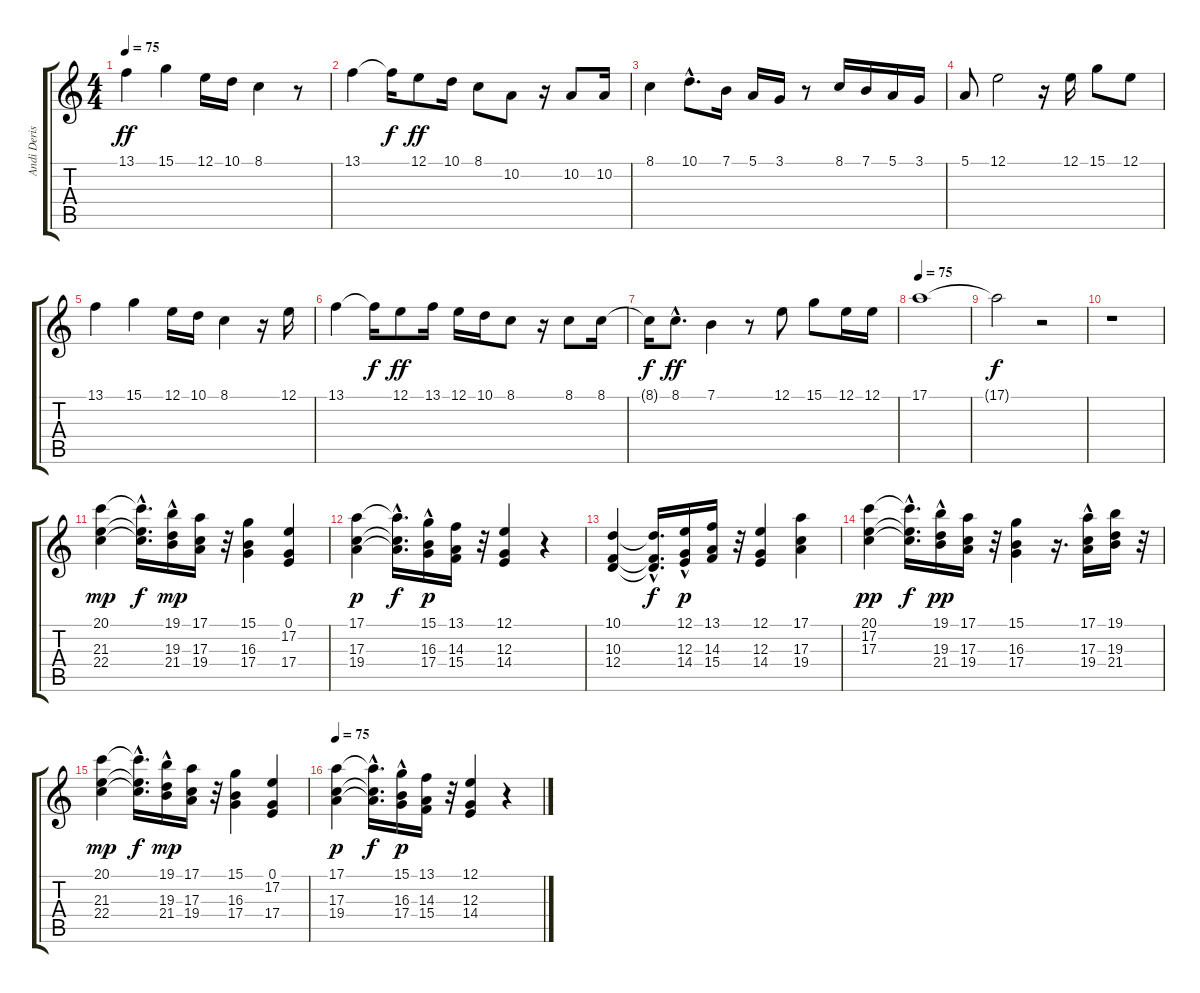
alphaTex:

\track ("Andi Deris" "Andi Deris") {instrument choiraahs}
\staff {score tabs}
\tuning (E4 B3 G3 D3 A2 E2) {hide}
\ts (4 4)
\tempo 75
\clef g2
\ks c
13.1.4{dy ff} 15.1.4 12.1.16 10.1.16 8.1.4 r.8 |
13.1.4 13.1{t}.16{dy f} 12.1.8{dy ff} 10.1.16 8.1.8 10.2.8 r.16 10.2.8 10.2.16 |
8.1.4 10.1{hac}.8{d} 7.1.16 5.1.16 3.1.16 r.8 8.1.16 7.1.16 5.1.16 3.1.16 |
5.1.8 12.1.2 r.16 12.1.16 15.1.8 12.1.8 |
13.1.4 15.1.4 12.1.16 10.1.16 8.1.4 r.16 12.1.16 |
13.1.4 13.1{t}.16{dy f} 12.1.8{dy ff} 13.1.16 12.1.16 10.1.16 8.1.8 r.16 8.1.8 8.1.16 |
8.1{t}.16{dy f} 8.1{hac}.8{d dy ff} 7.1.4 r.8 12.1.8 15.1.8 12.1.16 12.1.16 |
\tempo 75
17.1.1 |
17.1{t}.2{dy f} r.2 |
r.1 |
(20.1 21.3 22.4).4{dy mp} (20.1{hac t} 21.3{hac t} 22.4{hac t}).16{d dy f} (19.1{hac} 19.3{hac} 21.4{hac}).16{dy mp} (17.1 17.3 19.4).16 r.32 (15.1 16.3 17.4).4 (0.1 17.2 17.4).4 |
(17.1 17.3 19.4).4{dy p} (17.1{hac t} 17.3{hac t} 19.4{hac t}).16{d dy f} (15.1{hac} 16.3{hac} 17.4{hac}).16{dy p} (13.1 14.3 15.4).16 r.32 (12.1 12.3 14.4).4 r.4 |
(10.1 10.3 12.4).4 (10.1{hac t} 10.3{hac t} 12.4{hac t}).16{d dy f} (12.1{hac} 12.3{hac} 14.4{hac}).16{dy p} (13.1 14.3 15.4).16 r.32 (12.1 12.3 14.4).4 (17.1 17.3 19.4).4 |
(20.1 17.2 17.3).4{dy pp} (20.1{hac t} 17.2{hac t} 17.3{hac t}).16{d dy f} (19.1{hac} 19.3{hac} 21.4{hac}).16{dy pp} (17.1 17.3 19.4).16 r.32 (15.1 16.3 17.4).4 r.16{d} (17.1{hac} 17.3{hac} 19.4{hac}).16 (19.1 19.3 21.4).16 r.32 |
(20.1 21.3 22.4).4{dy mp} (20.1{hac t} 21.3{hac t} 22.4{hac t}).16{d dy f} (19.1{hac} 19.3{hac} 21.4{hac}).16{dy mp} (17.1 17.3 19.4).16 r.32 (15.1 16.3 17.4).4 (0.1 17.2 17.4).4 |
\tempo 75
(17.1 17.3 19.4).4{dy p} (17.1{hac t} 17.3{hac t} 19.4{hac t}).16{d dy f} (15.1{hac} 16.3{hac} 17.4{hac}).16{dy p} (13.1 14.3 15.4).16 r.32 (12.1 12.3 14.4).4 r.4
